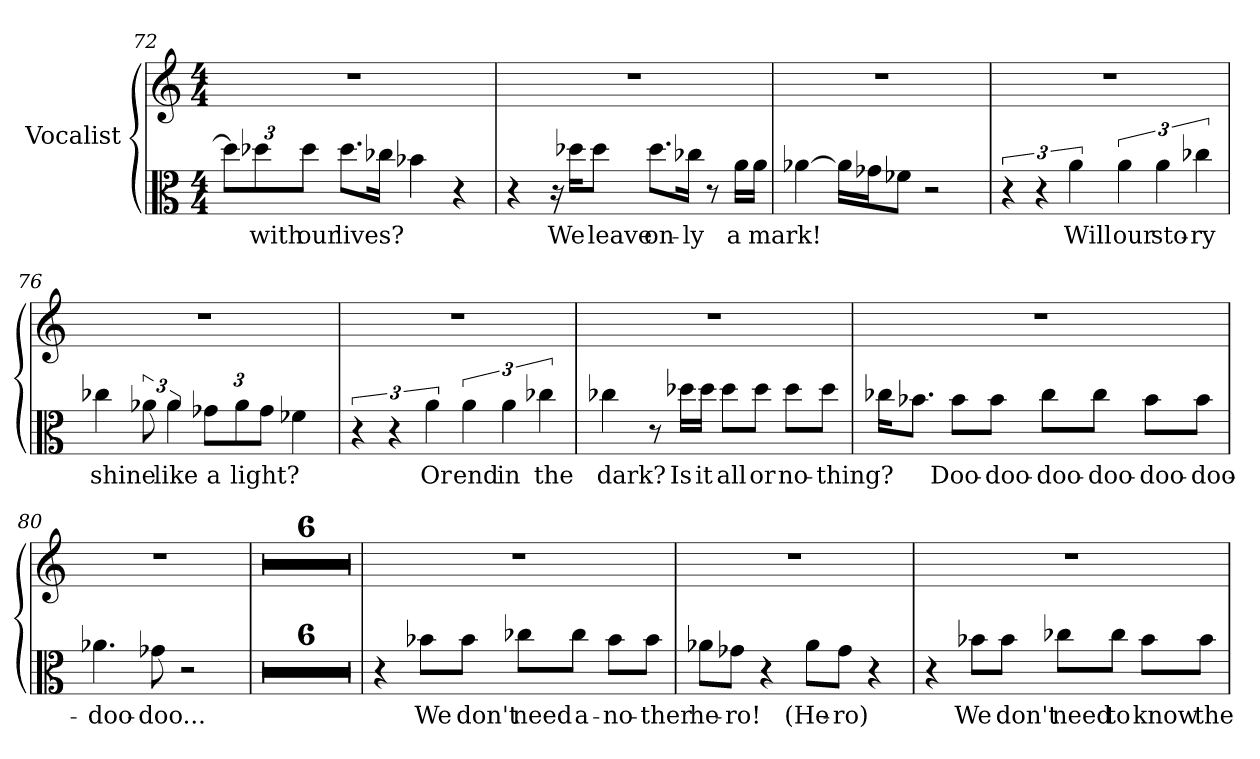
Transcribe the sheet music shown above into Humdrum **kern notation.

**kern	**text	**kern
*part1	*part1	*part1
*staff2	*staff2	*staff1
*I"Vocalist	*	*
*clefC3	*	*clefG2
*M4/4	*	*M4/4
=72	=72	=72
12dd-\L]	_	1r
12dd-X\	with	.
12dd-\J	our	.
8.dd-\L	lives?	.
16cc-X\Jk	_	.
4b-X	_	.
4r	.	.
=73	=73	=73
4r	.	1r
16r	.	.
16dd-X\KL	We	.
8dd-\J	leave	.
8.dd-\L	on-	.
16cc-X\Jk	-ly	.
8r	.	.
16a\LL	a	.
16a\JJ	mark!	.
=74	=74	=74
[4a-X	_	1r
16a-\LL]	_	.
16g-X\J	_	.
8f-X\J	_	.
2r	.	.
=75	=75	=75
6r	.	1r
6r	.	.
6a	Will	.
6a	our	.
6a	sto-	.
6cc-X	-ry	.
=76	=76	=76
4cc-X	shine	1r
12a-X	_	.
6a-	like	.
12g-X\L	a	.
12a-\	light?	.
12g-\J	_	.
4f-X	_	.
=77	=77	=77
6r	.	1r
6r	.	.
6a	Or	.
6a	end	.
6a	in	.
6cc-X	the	.
=78	=78	=78
4cc-X	dark?	1r
8r	.	.
16dd-X\LL	Is	.
16dd-\JJ	it	.
8dd-\L	all	.
8dd-\J	or	.
8dd-\L	no-	.
8dd-\J	-thing?	.
=79	=79	=79
16cc-X\KL	_	1r
8.b-X\J	_	.
8b-\L	Doo-	.
8b-\J	-doo-	.
8cc-\L	-doo-	.
8cc-\J	-doo-	.
8b-\L	-doo-	.
8b-\J	-doo-	.
=80	=80	=80
4.a-X	-doo-	1r
8g-X	-doo...	.
2r	.	.
=81	=81	=81
1r	.	1r
=82	=82	=82
1r	.	1r
=83	=83	=83
1r	.	1r
=84	=84	=84
1r	.	1r
=85	=85	=85
1r	.	1r
=86	=86	=86
1r	.	1r
=87	=87	=87
4r	.	1r
8b-X\L	We	.
8b-\J	don't	.
8cc-X\L	need	.
8cc-\J	a-	.
8b-\L	-no-	.
8b-\J	-ther	.
=88	=88	=88
8a-X\L	he-	1r
8g-X\J	-ro!	.
4r	.	.
8a-\L	(He-	.
8g-\J	-ro)	.
4r	.	.
=89	=89	=89
4r	.	1r
8b-X\L	We	.
8b-\J	don't	.
8cc-X\L	need	.
8cc-\J	to	.
8b-\L	know	.
8b-\J	the	.
=	=	=
*-	*-	*-
